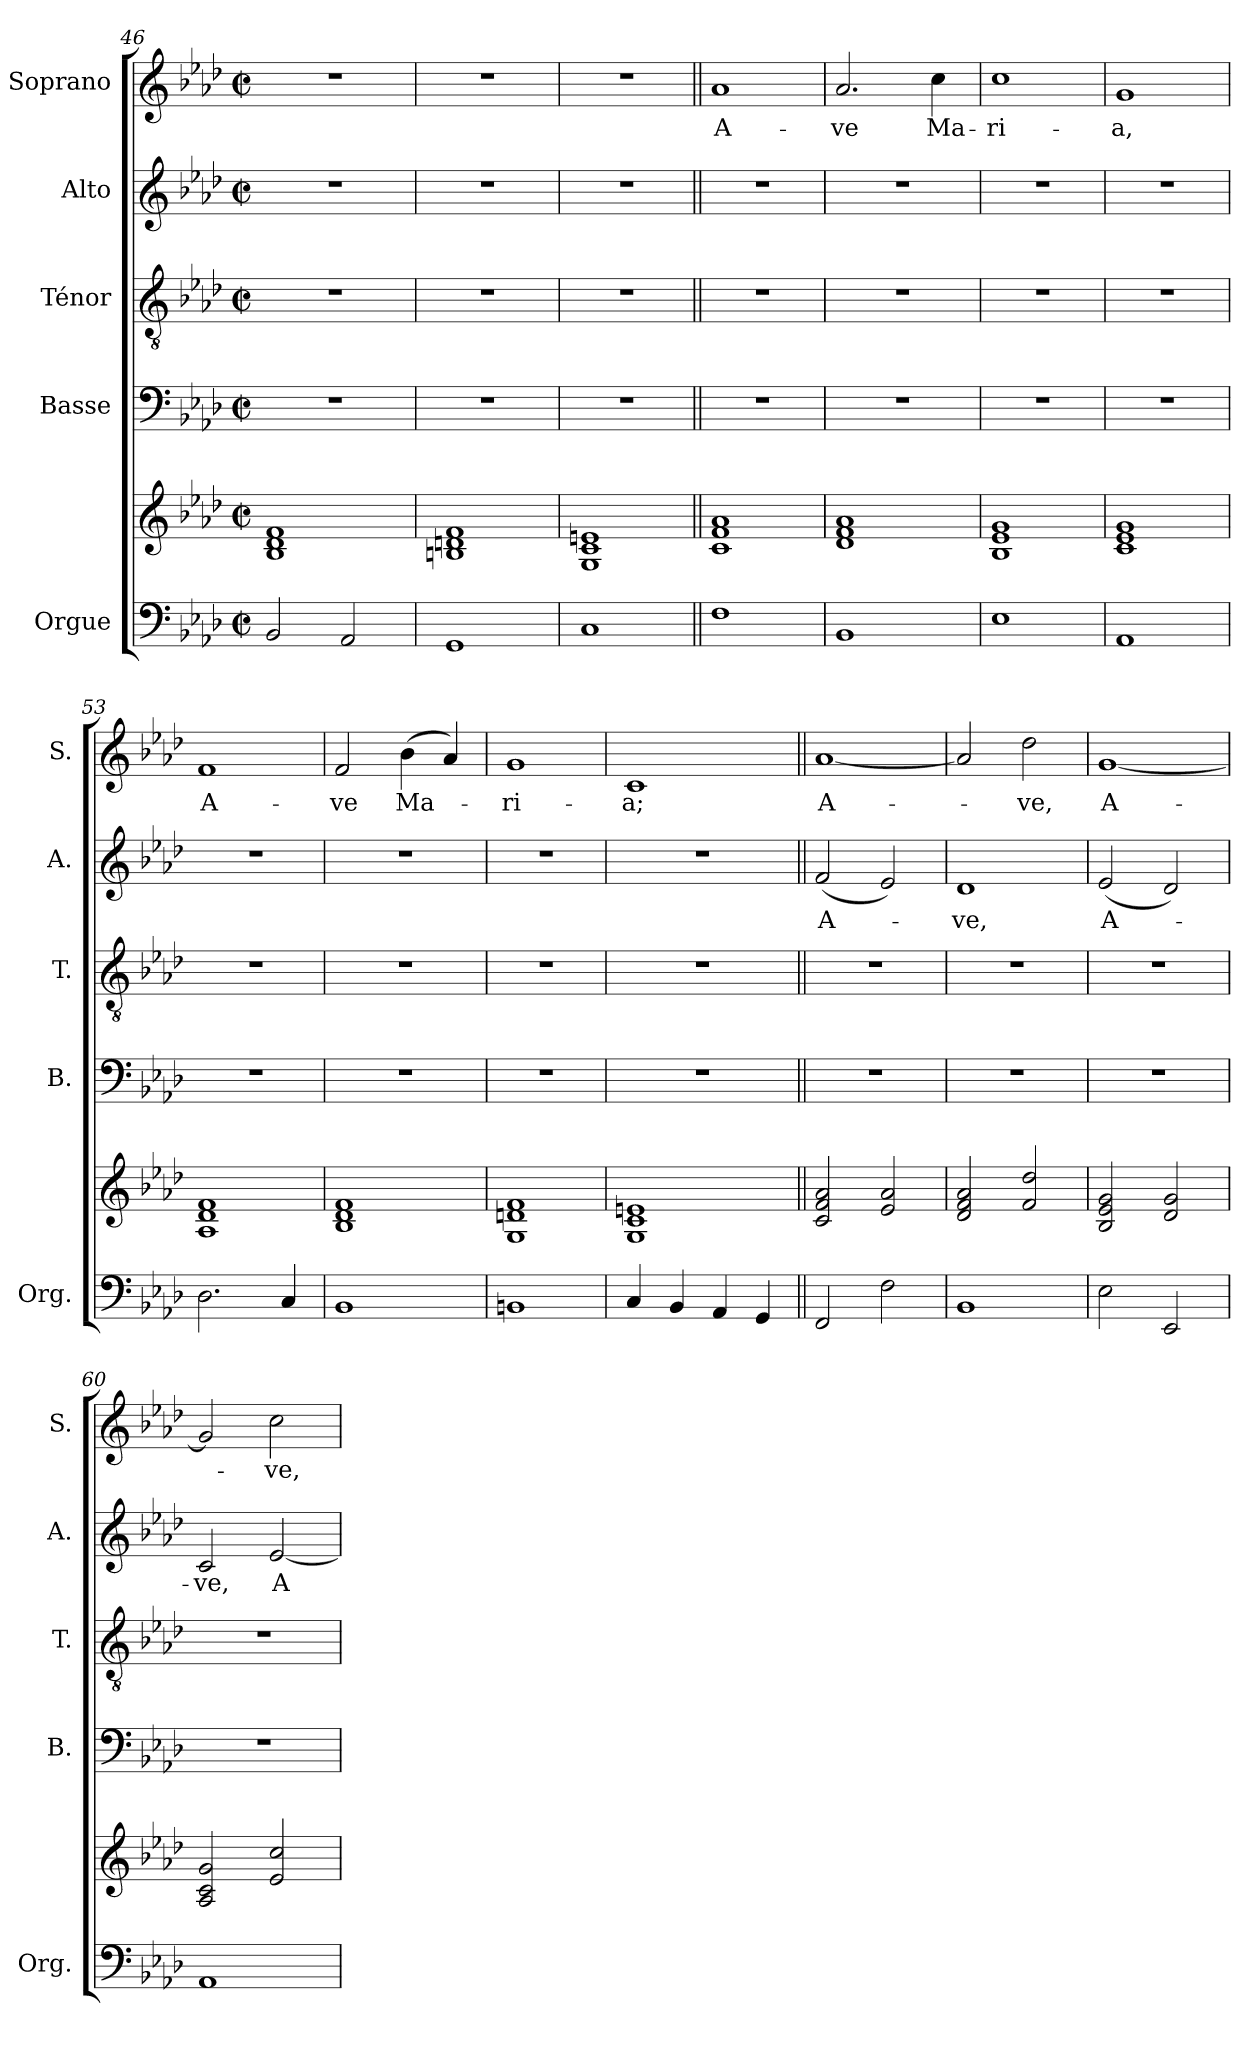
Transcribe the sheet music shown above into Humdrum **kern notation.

**kern	**kern	**kern	**kern	**kern	**text	**kern	**text
*part5	*part5	*part4	*part3	*part2	*part2	*part1	*part1
*staff6	*staff5	*staff4	*staff3	*staff2	*staff2	*staff1	*staff1
*I"Orgue	*	*I"Basse	*I"Ténor	*I"Alto	*	*I"Soprano	*
*I'Org.	*	*I'B.	*I'T.	*I'A.	*	*I'S.	*
*clefF4	*clefG2	*clefF4	*clefGv2	*clefG2	*	*clefG2	*
*k[b-e-a-d-]	*k[b-e-a-d-]	*k[b-e-a-d-]	*k[b-e-a-d-]	*k[b-e-a-d-]	*	*k[b-e-a-d-]	*
*M2/2	*M2/2	*M2/2	*M2/2	*M2/2	*	*M2/2	*
*met(c|)	*met(c|)	*met(c|)	*met(c|)	*met(c|)	*	*met(c|)	*
=46	=46	=46	=46	=46	=46	=46	=46
2BB-/	1B- 1d- 1f	1r	1r	1r	.	1r	.
2AA-/	.	.	.	.	.	.	.
=47	=47	=47	=47	=47	=47	=47	=47
1GG	1Bn 1dn 1f	1r	1r	1r	.	1r	.
=48	=48	=48	=48	=48	=48	=48	=48
1C	1G 1c 1en	1r	1r	1r	.	1r	.
!!LO:LB:g=z
=49||	=49||	=49||	=49||	=49||	=49||	=49||	=49||
!	!	!	!	!	!	!	!LO:LY:b
1F	1c 1f 1a-	1r	1r	1r	.	1a-	A-
=50	=50	=50	=50	=50	=50	=50	=50
!	!	!	!	!	!	!	!LO:LY:b
1BB-	1d- 1f 1a-	1r	1r	1r	.	2.a-/	-ve
!	!	!	!	!	!	!	!LO:LY:b
.	.	.	.	.	.	4cc\	Ma-
=51	=51	=51	=51	=51	=51	=51	=51
!	!	!	!	!	!	!	!LO:LY:b
1E-	1B- 1e- 1g	1r	1r	1r	.	1cc	-ri-
=52	=52	=52	=52	=52	=52	=52	=52
!	!	!	!	!	!	!	!LO:LY:b
1AA-	1c 1e- 1g	1r	1r	1r	.	1g	-a,
=53	=53	=53	=53	=53	=53	=53	=53
!	!	!	!	!	!	!	!LO:LY:b
2.D-\	1A- 1d- 1f	1r	1r	1r	.	1f	A-
4C/	.	.	.	.	.	.	.
=54	=54	=54	=54	=54	=54	=54	=54
!	!	!	!	!	!	!	!LO:LY:b
1BB-	1B- 1d- 1f	1r	1r	1r	.	2f/	-ve
!	!	!	!	!	!	!	!LO:LY:b
.	.	.	.	.	.	(4b-\	Ma-
.	.	.	.	.	.	4a-/)	.
=55	=55	=55	=55	=55	=55	=55	=55
!	!	!	!	!	!	!	!LO:LY:b
1BBn	1G 1dn 1f	1r	1r	1r	.	1g	-ri-
=56	=56	=56	=56	=56	=56	=56	=56
!	!	!	!	!	!	!	!LO:LY:b
4C/	1G 1c 1en	1r	1r	1r	.	1c	-a;
4BB-/	.	.	.	.	.	.	.
4AA-/	.	.	.	.	.	.	.
4GG/	.	.	.	.	.	.	.
!!LO:LB:g=z
=57||	=57||	=57||	=57||	=57||	=57||	=57||	=57||
!	!	!	!	!	!LO:LY:b	!	!LO:LY:b
2FF/	2c/ 2f/ 2a-/	1r	1r	(2f/	A-	[1a-	A-
2F\	2e-/ 2a-/	.	.	2e-/)	.	.	.
=58	=58	=58	=58	=58	=58	=58	=58
!	!	!	!	!	!LO:LY:b	!	!
1BB-	2d-/ 2f/ 2a-/	1r	1r	1d-	-ve,	2a-/]	.
!	!	!	!	!	!	!	!LO:LY:b
.	2f/ 2dd-/	.	.	.	.	2dd-\	-ve,
=59	=59	=59	=59	=59	=59	=59	=59
!	!	!	!	!	!LO:LY:b	!	!LO:LY:b
2E-\	2B-/ 2e-/ 2g/	1r	1r	(2e-/	A-	[1g	A-
2EE-/	2d-/ 2g/	.	.	2d-/)	.	.	.
=60	=60	=60	=60	=60	=60	=60	=60
!	!	!	!	!	!LO:LY:b	!	!
1AA-	2A-/ 2c/ 2g/	1r	1r	2c/	-ve,	2g/]	.
!	!	!	!	!	!LO:LY:b	!	!LO:LY:b
.	2e-/ 2cc/	.	.	[2e-/	A-	2cc\	-ve,
=	=	=	=	=	=	=	=
*-	*-	*-	*-	*-	*-	*-	*-
